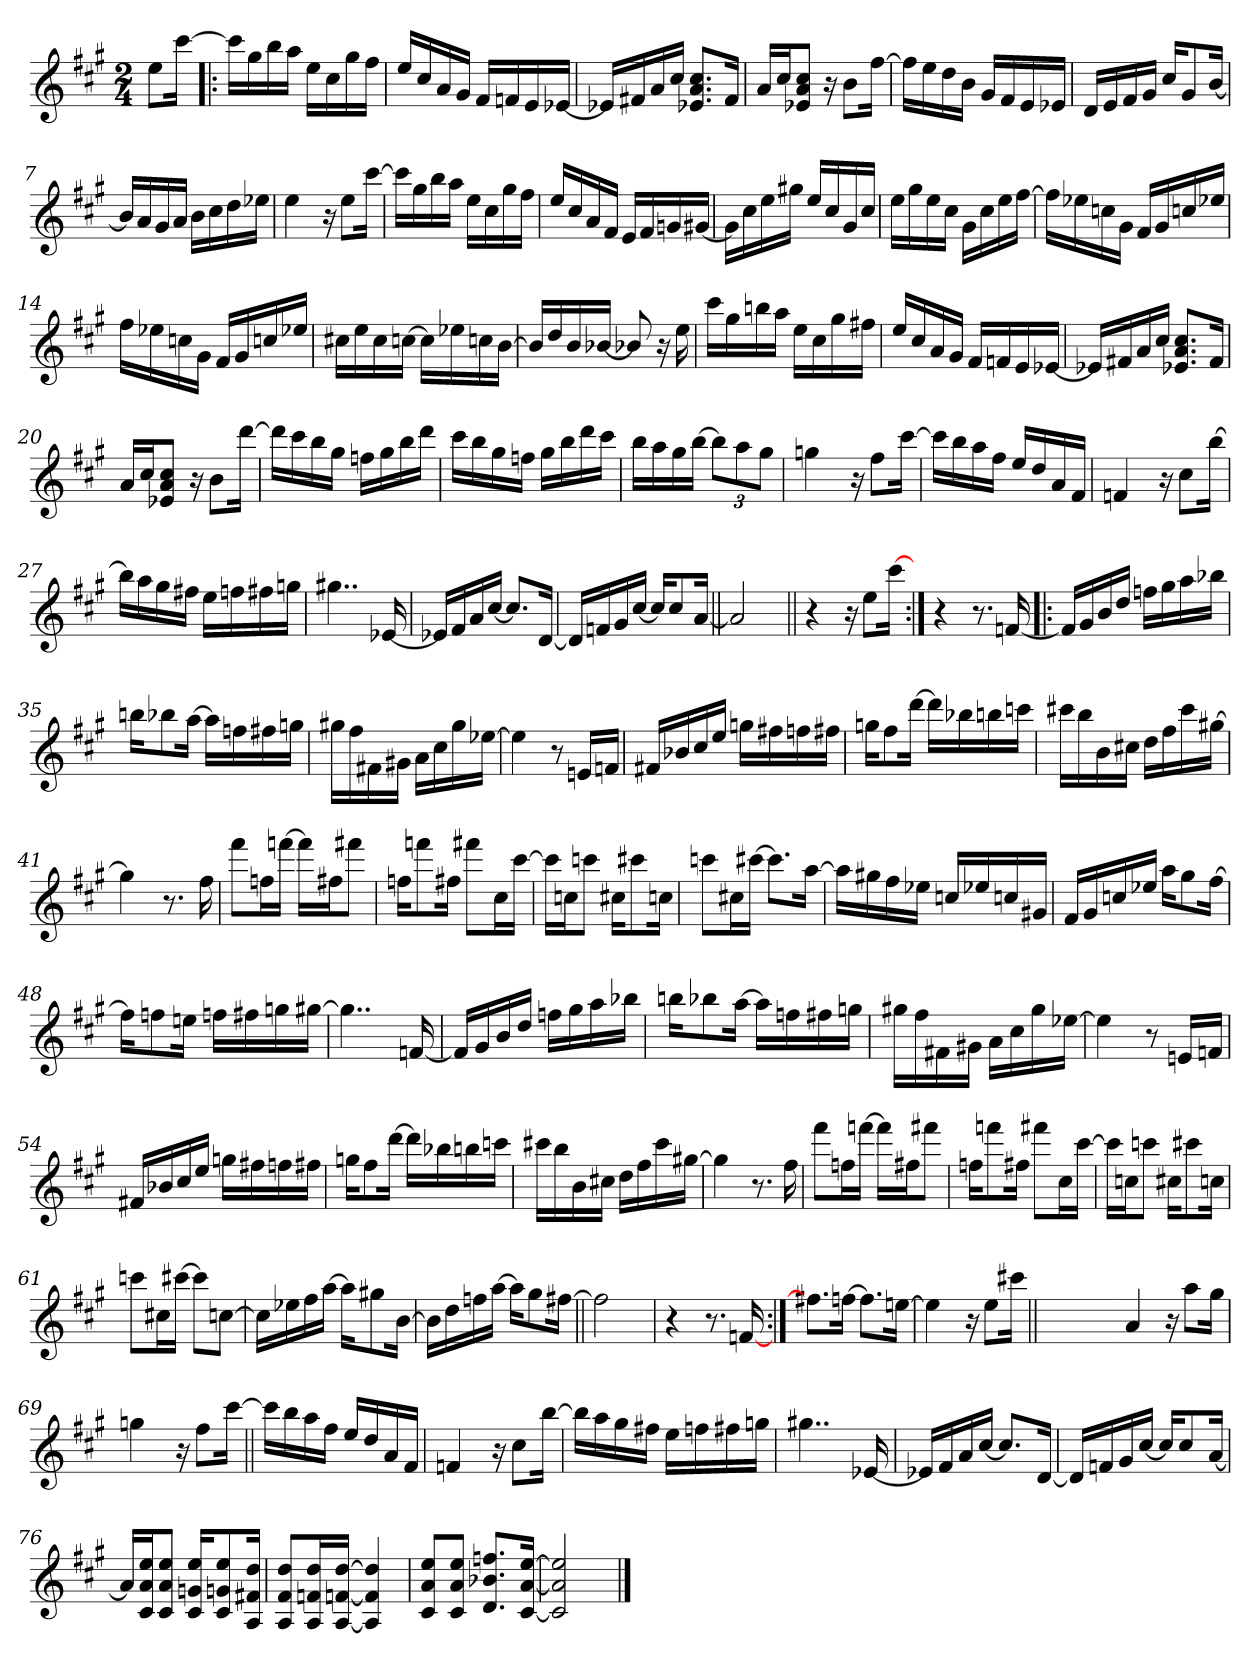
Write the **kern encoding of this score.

**kern
*part1
*staff1
*clefG2
*k[f#c#g#]
*A:
*M2/4
=
8ee\L
[16ccc#\Jk
=1!|:
16ccc#\LL]
16gg#\
16bb\
16aa\JJ
16ee\LL
16cc#\
16gg#\
16ff#\JJ
=2
16ee/LL
16cc#/
16a/
16g#/JJ
16f#/LL
16fn/
16e/
[16e-X/JJ
=3
16e-X/LL]
16f#X/
16a/
16cc#/JJ
8.e-X/ 8.a/ 8.cc#/L
16f#/Jk
=4
16a/LL
16cc#/J
8e-X/ 8a/ 8cc#/J
16r
8b\L
[16ff#\Jk
!!LO:LB:g=z
=5
16ff#\LL]
16ee\
16dd\
16b\JJ
16g#/LL
16f#/
16e/
16e-X/JJ
=6
16d/LL
16e/
16f#/
16g#/JJ
16cc#/KL
8g#/
[16b/Jk
=7
16b/LL]
16a/
16g#/
16a/JJ
16b\LL
16cc#\
16dd\
16ee-X\JJ
=8
4ee\
16r
8ee\L
[16ccc#\Jk
=9
16ccc#\LL]
16gg#\
16bb\
16aa\JJ
16ee\LL
16cc#\
16gg#\
16ff#\JJ
!!LO:LB:g=z
=10
16ee/LL
16cc#/
16a/
16f#/JJ
16e/LL
16f#/
16gn/
[16g#X/JJ
=11
16g#\LL]
16cc#\
16ee\
16gg#X\JJ
16ee/LL
16cc#/
16g#/
16cc#/JJ
=12
16ee\LL
16gg#\
16ee\
16cc#\JJ
16g#\LL
16cc#\
16ee\
[16ff#\JJ
=13
16ff#\LL]
16ee-X\
16ccn\
16g#\JJ
16f#/LL
16g#/
16ccn/
16ee-X/JJ
=14
16ff#\LL
16ee-X\
16ccn\
16g#\JJ
16f#/LL
16g#/
16ccn/
16ee-X/JJ
!!LO:LB:g=z
=15
16cc#X\LL
16ee\
16cc#\
[16ccn\JJ
16ccn\LL]
16ee-X\
16ccn\
[16b\JJ
=16
16b/LL]
16dd/
16b/
[16b-X/JJ
8b-X/]
16r
16ee\
=17
16ccc#\LL
16gg#\
16bbn\
16aa\JJ
16ee\LL
16cc#\
16gg#\
16ff#X\JJ
=18
16ee/LL
16cc#/
16a/
16g#/JJ
16f#/LL
16fn/
16e/
[16e-X/JJ
!!LO:LB:g=z
=19
16e-X/LL]
16f#X/
16a/
16cc#/JJ
8.e-X/ 8.a/ 8.cc#/L
16f#/Jk
=20
16a/LL
16cc#/J
8e-X/ 8a/ 8cc#/J
16r
8b\L
[16ddd\Jk
=21
16ddd\LL]
16ccc#\
16bb\
16gg#\JJ
16ffn\LL
16gg#\
16bb\
16ddd\JJ
=22
16ccc#\LL
16bb\
16gg#\
16ffn\JJ
16gg#\LL
16bb\
16ddd\
16ccc#\JJ
=23
16bb\LL
16aa\
16gg#\
[16bb\JJ
12bb\L]
12aa\
12gg#\J
!!LO:LB:g=z
=24
4ggn\
16r
8ff#\L
[16ccc#\Jk
=25
16ccc#\LL]
16bb\
16aa\
16ff#\JJ
16ee/LL
16dd/
16a/
16f#/JJ
=26
4fn/
16r
8cc#\L
[16bb\Jk
=27
16bb\LL]
16aa\
16gg#\
16ff#X\JJ
16ee\LL
16ffn\
16ff#X\
16ggn\JJ
=28
4..gg#X\
[16e-X/
!!LO:LB:g=z
=29
16e-X/LL]
16f#/
16a/
[16cc#/JJ
8.cc#/L]
[16d/Jk
=30
16d/LL]
16fn/
16g#/
[16cc#/JJ
16cc#/KL]
8cc#/
[16a/Jk
=31||
2a/]
=32||
4r
16r
8ee\L
[16ccc#\Jk
=33:|!
4r
8.r
[16fn/
!!LO:LB:g=z
=34!|:
16fn/LL]
16g#/
16b/
16dd/JJ
16ffn\LL
16gg#\
16aa\
16bb-X\JJ
=35
16bbn\KL
8bb-X\
[16aa\Jk
16aa\LL]
16ffn\
16ff#X\
16ggn\JJ
=36
16gg#X\LL
16ff#\
16f#X\
16g#X\JJ
16a\LL
16cc#\
16gg#\
[16ee-X\JJ
=37
4ee-\]
8r
16en/LL
16fn/JJ
!!LO:LB:g=z
=38
16f#X/LL
16b-X/
16cc#/
16ee/JJ
16ggn\LL
16ff#X\
16ffn\
16ff#X\JJ
=39
16ggn\KL
8ff#\
[16ddd\Jk
16ddd\LL]
16bb-X\
16bbn\
16cccn\JJ
=40
16ccc#X\LL
16bb\
16b\
16cc#X\JJ
16dd\LL
16ff#\
16ccc#\
[16gg#X\JJ
=41
4gg#\]
8.r
16ff#\
=42
8fff#\L
16ffn\L
[16fffn\JJ
16fff\LL]
16ff#X\J
8fff#X\J
!!LO:PB:g=z
=43
16ffn\KL
8fffn\
16ff#X\Jk
8fff#X\L
16cc#\L
[16ccc#\JJ
=44
16ccc#\LL]
16ccn\J
8cccn\J
16cc#X\KL
8ccc#X\
16ccn\Jk
=45
8cccn\L
16cc#X\L
[16ccc#X\JJ
8.ccc#\L]
[16aa\Jk
=46
16aa\LL]
16gg#X\
16ff#\
16ee-X\JJ
16ccn/LL
16ee-X/
16ccn/
16g#X/JJ
=47
16f#/LL
16g#/
16ccn/
16ee-X/JJ
16aa\KL
8gg#\
[16ff#\Jk
!!LO:LB:g=z
=48
16ff#\KL]
8ffn\
16een\Jk
16ffn\LL
16ff#X\
16ggn\
[16gg#X\JJ
=49
4..gg#\]
[16fn/
=50
16fn/LL]
16g#/
16b/
16dd/JJ
16ffn\LL
16gg#\
16aa\
16bb-X\JJ
=51
16bbn\KL
8bb-X\
[16aa\Jk
16aa\LL]
16ffn\
16ff#X\
16ggn\JJ
=52
16gg#X\LL
16ff#\
16f#X\
16g#X\JJ
16a\LL
16cc#\
16gg#\
[16ee-X\JJ
!!LO:LB:g=z
=53
4ee-\]
8r
16en/LL
16fn/JJ
=54
16f#X/LL
16b-X/
16cc#/
16ee/JJ
16ggn\LL
16ff#X\
16ffn\
16ff#X\JJ
=55
16ggn\KL
8ff#\
[16ddd\Jk
16ddd\LL]
16bb-X\
16bbn\
16cccn\JJ
=56
16ccc#X\LL
16bb\
16b\
16cc#X\JJ
16dd\LL
16ff#\
16ccc#\
[16gg#X\JJ
=57
4gg#\]
8.r
16ff#\
!!LO:LB:g=z
=58
8fff#\L
16ffn\L
[16fffn\JJ
16fff\LL]
16ff#X\J
8fff#X\J
=59
16ffn\KL
8fffn\
16ff#X\Jk
8fff#X\L
16cc#\L
[16ccc#\JJ
=60
16ccc#\LL]
16ccn\J
8cccn\J
16cc#X\KL
8ccc#X\
16ccn\Jk
=61
8cccn\L
16cc#X\L
[16ccc#X\JJ
8ccc#\L]
[8ccn\J
=62
16ccn\LL]
16ee-X\
16ff#\
[16aa\JJ
16aa\KL]
8gg#X\
[16b\Jk
!!LO:LB:g=z
=63
16b\LL]
16dd\
16ffn\
[16aa\JJ
16aa\KL]
8gg#\
[16ff#X\Jk
=64||
2ff#\]
=65
4r
8.r
[16fn/
=66:|!
8.ff#X\L]
[16ffn\Jk
8.ffn\L]
[16een\Jk
=67
4ee\]
16r
8ee\L
16ccc#X\Jk
=67X671||
2ryy
!!LO:LB:g=z
=68-
4a/
16r
8aa\L
16gg#\Jk
=69
4ggn\
16r
8ff#\L
[16ccc#\Jk
=70||
16ccc#\LL]
16bb\
16aa\
16ff#\JJ
16ee/LL
16dd/
16a/
16f#/JJ
=71
4fn/
16r
8cc#\L
[16bb\Jk
=72
16bb\LL]
16aa\
16gg#\
16ff#X\JJ
16ee\LL
16ffn\
16ff#X\
16ggn\JJ
!!LO:LB:g=z
=73
4..gg#X\
[16e-X/
=74
16e-X/LL]
16f#/
16a/
[16cc#/JJ
8.cc#/L]
[16d/Jk
=75
16d/LL]
16fn/
16g#/
[16cc#/JJ
16cc#/KL]
8cc#/
[16a/Jk
=76
16a/LL]
16c#/ 16a/ 16ee/J
8c#/ 8a/ 8ee/J
16c#/ 16gn/ 16ee/KL
8c#/ 8gn/ 8ee/
16A/ 16f#X/ 16dd/Jk
=77
8A/ 8f#/ 8dd/L
16A/ 16fn/ 16dd/L
[16A/ [16fn/ [16dd/JJ
4A/] 4f/] 4dd/]
!!LO:LB:g=z
=78
8c#/ 8a/ 8ee/L
8c#/ 8a/ 8ee/J
8.d/ 8.b-X/ 8.ffn/L
[16c#/ [16a/ [16ee/Jk
=79
2c#/] 2a/] 2ee/]
==
*-
